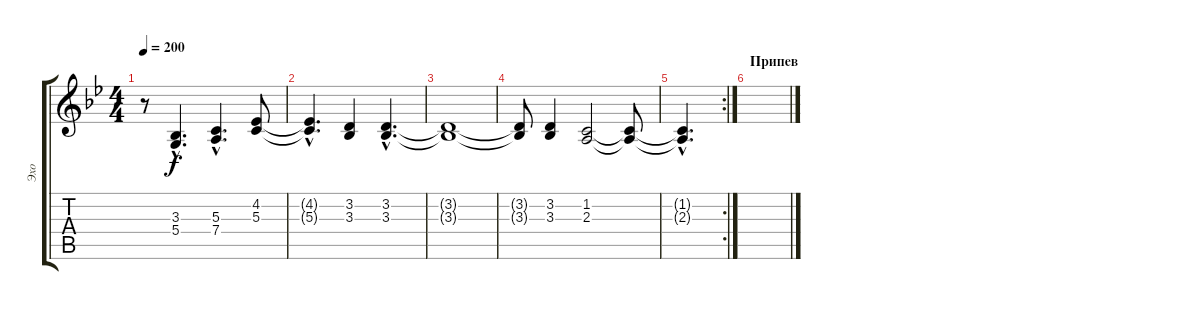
\track ("Эхо" "Эхо") {instrument tenorsax}
\staff {score tabs}
\tuning (E4 B3 G3 D3 A2 E2) {hide}
\ts (4 4)
\tempo 200
\clef g2
\ks bb
r.8{dy f} (3.3{hac} 5.4{hac}).4{d} (5.3{hac} 7.4{hac}).4{d} (4.2 5.3).8 |
(4.2{hac t} 5.3{hac t}).4{d} (3.2 3.3).4 (3.2{hac} 3.3{hac}).4{d} |
(3.2{t} 3.3{t}).1 |
(3.2{t} 3.3{t}).8 (3.2 3.3).4 (1.2 2.3).2 (1.2{t} 2.3{t}).8 |
\rc 2
(1.2{hac t} 2.3{hac t}).4{d} |
\section ("" "Припев")
